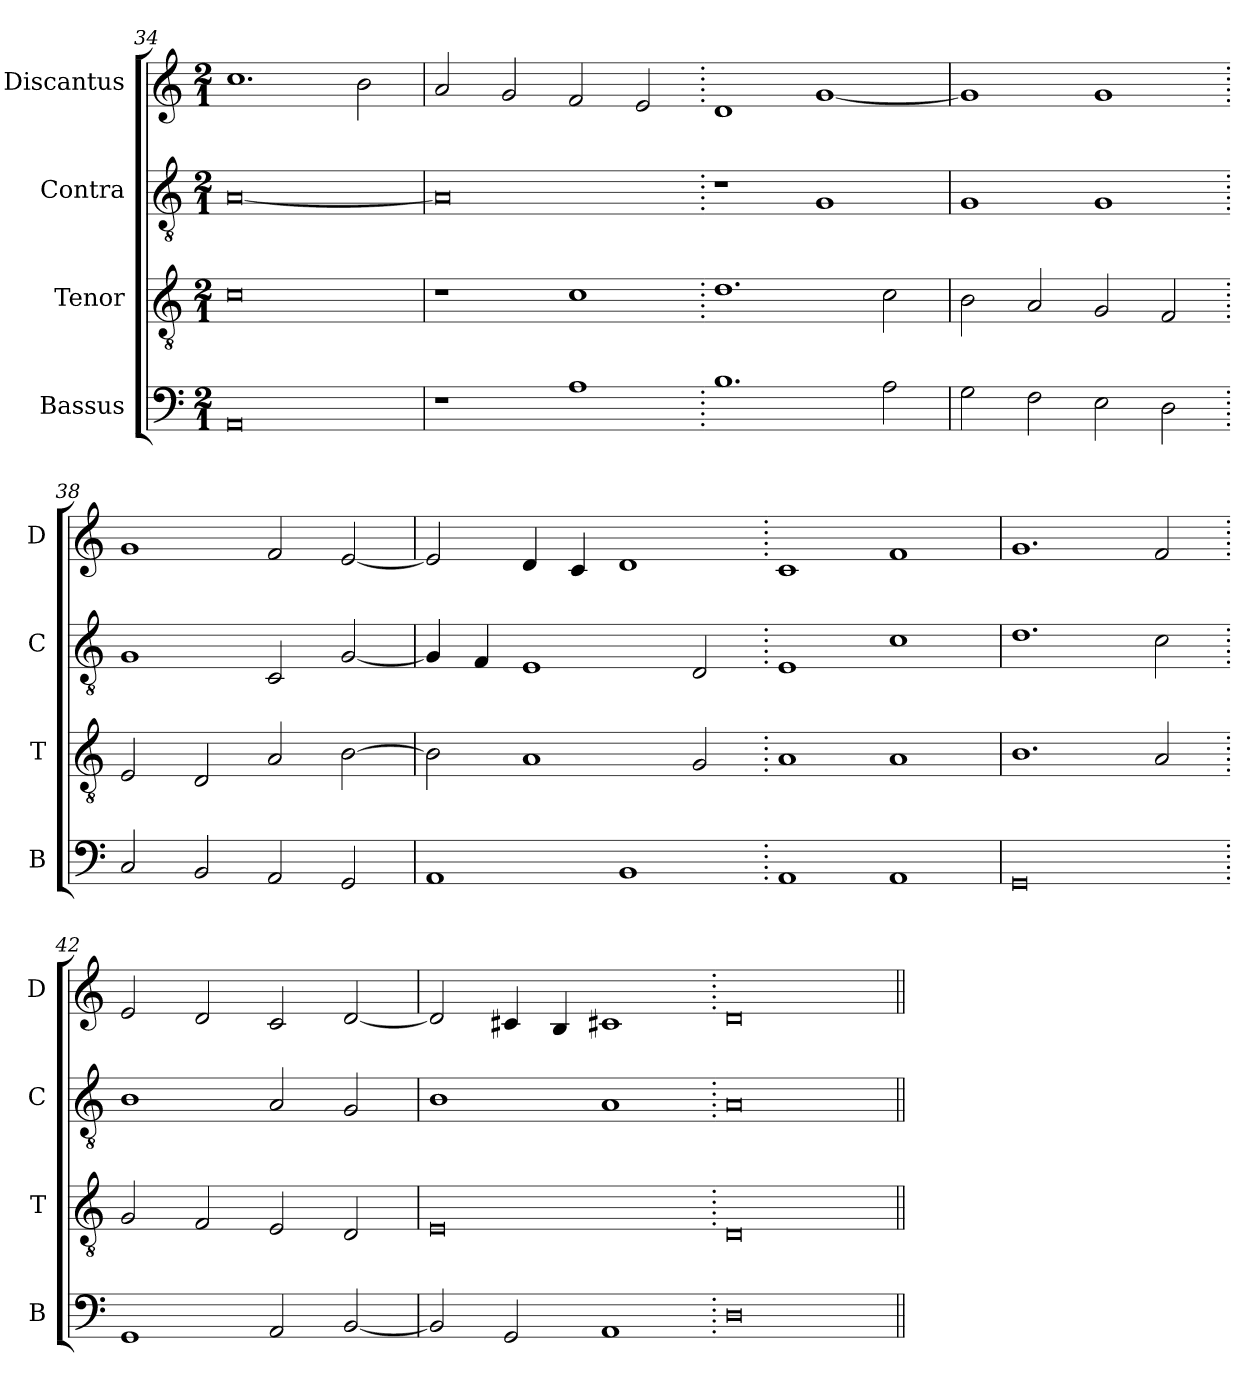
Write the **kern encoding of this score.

**kern	**kern	**kern	**kern
*part4	*part3	*part2	*part1
*staff4	*staff3	*staff2	*staff1
*I"Bassus	*I"Tenor	*I"Contra	*I"Discantus
*I'B	*I'T	*I'C	*I'D
*clefF4	*clefGv2	*clefGv2	*clefG2
*k[]	*k[]	*k[]	*k[]
*M2/1	*M2/1	*M2/1	*M2/1
=34	=34	=34	=34
0AA	0c	[0A	1.cc
.	.	.	2b\
=35	=35	=35	=35
1r	1r	0A]	2a/
.	.	.	2g/
1A	1c	.	2f/
.	.	.	2e/
=36.	=36.	=36.	=36.
1.B	1.d	1r	1d
.	.	1G	[1g
2A\	2c\	.	.
=37	=37	=37	=37
2G\	2B\	1G	1g]
2F\	2A/	.	.
2E\	2G/	1G	1g
2D\	2F/	.	.
=38.	=38.	=38.	=38.
2C/	2E/	1G	1g
2BB/	2D/	.	.
2AA/	2A/	2C/	2f/
2GG/	[2B\	[2G/	[2e/
=39	=39	=39	=39
1AA	2B\]	4G/]	2e/]
.	.	4F/	.
.	1A	1E	4d/
.	.	.	4c/
1BB	.	.	1d
.	2G/	2D/	.
=40.	=40.	=40.	=40.
1AA	1A	1E	1c
1AA	1A	1c	1f
=41	=41	=41	=41
0GG	1.B	1.d	1.g
.	2A/	2c\	2f/
=42.	=42.	=42.	=42.
1GG	2G/	1B	2e/
.	2F/	.	2d/
2AA/	2E/	2A/	2c/
[2BB/	2D/	2G/	[2d/
=43	=43	=43	=43
2BB/]	0E	1B	2d/]
2GG/	.	.	4c#X/
.	.	.	4B/
1AA	.	1A	1c#X
=44.	=44.	=44.	=44.
0D	0D	0A	0d
=||	=||	=||	=||
*-	*-	*-	*-
